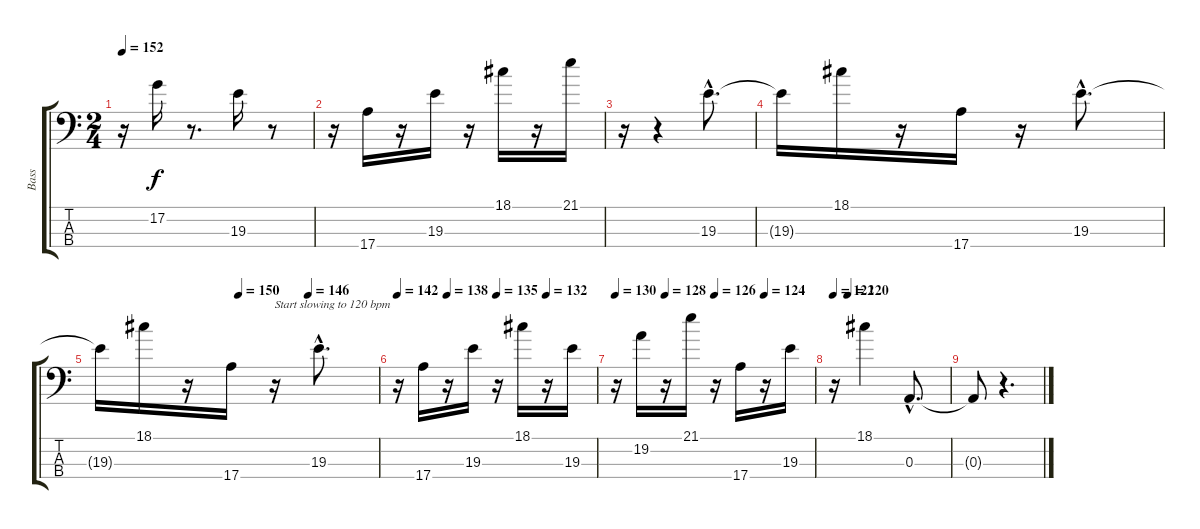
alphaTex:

\track ("Bass" "Bass") {instrument acousticbass}
\staff {score tabs}
\tuning (G2 D2 A1 E1) {hide}
\ts (2 4)
\tempo 152
\clef f4
\ks c
r.16{dy f} 17.2.16 r.8{d} 19.3.16 r.8 |
r.16 17.4.16 r.16 19.3.16 r.16 18.1.16 r.16 21.1.16 |
r.16 r.4 19.3{hac}.8{d} |
19.3{t}.16 18.1.16 r.16 17.4.16 r.16 19.3{hac}.8{d} |
\tempo (150 0.5)
\tempo (146 0.75)
19.3{t}.16 18.1.16 r.16 17.4.16 r.16{txt "Start slowing to 120 bpm"} 19.3{hac}.8{d} |
\tempo 142
\tempo (138 0.25)
\tempo (135 0.5)
\tempo (132 0.75)
r.16 17.4.16 r.16 19.3.16 r.16 18.1.16 r.16 19.3.16 |
\tempo 130
\tempo (128 0.25)
\tempo (126 0.5)
\tempo (124 0.75)
r.16 19.2.16 r.16 21.1.16 r.16 17.4.16 r.16 19.3.16 |
\tempo 122
\tempo (120 0.125)
r.16 18.1.4 0.3{hac}.8{d} |
0.3{t}.8 r.4{d}
